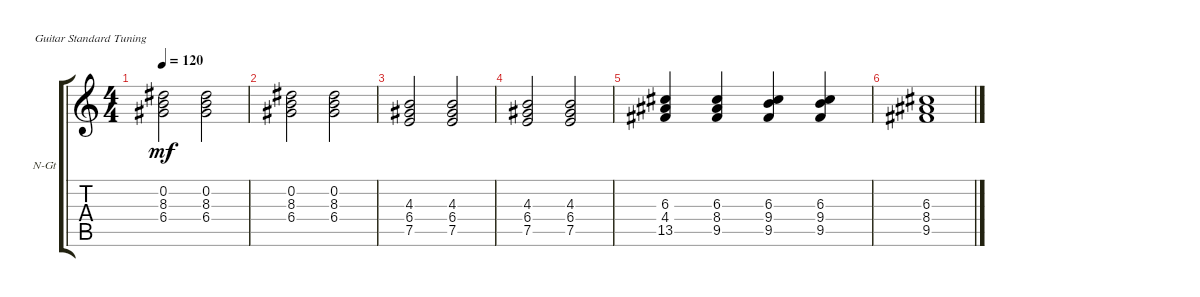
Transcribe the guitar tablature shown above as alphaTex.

\defaultSystemsLayout 4
\bracketExtendMode groupsimilarinstruments
\firstSystemTrackNameOrientation horizontal
\otherSystemsTrackNameOrientation horizontal
\track ("Nylon Guitar" "N-Gt") {instrument acousticguitarnylon}
\staff {score tabs}
\tuning (E4 B3 G3 D3 A2 E2)
\ts (4 4)
\tempo 120
\clef g2
\scale
0.333333
\ks c
(6.4 0.2 8.3).2{dy mf} (6.4 0.2 8.3).2 |
\scale
0.333333 (6.4 0.2 8.3).2 (6.4 0.2 8.3).2 |
\scale
0.333333 (7.5 6.4 4.3).2 (7.5 6.4 4.3).2 |
\scale
0.333333 (7.5 6.4 4.3).2 (7.5 6.4 4.3).2 |
\scale
0.333333 (4.4 6.3 13.5).4 (9.5 6.3 8.4).4 (9.5 9.4 6.3).4 (9.5 9.4 6.3).4 |
\scale
0.333333 (9.5 6.3 8.4).1 |
\scale
0.333333 |
\scale
0.333333 |
\scale
0.333333 |
\scale
0.333333 |
\scale
0.333333 |
\scale
0.333333 |
\scale
0.333333 |
\scale
0.333333 |
\scale
0.333333 |
\scale
0.333333
